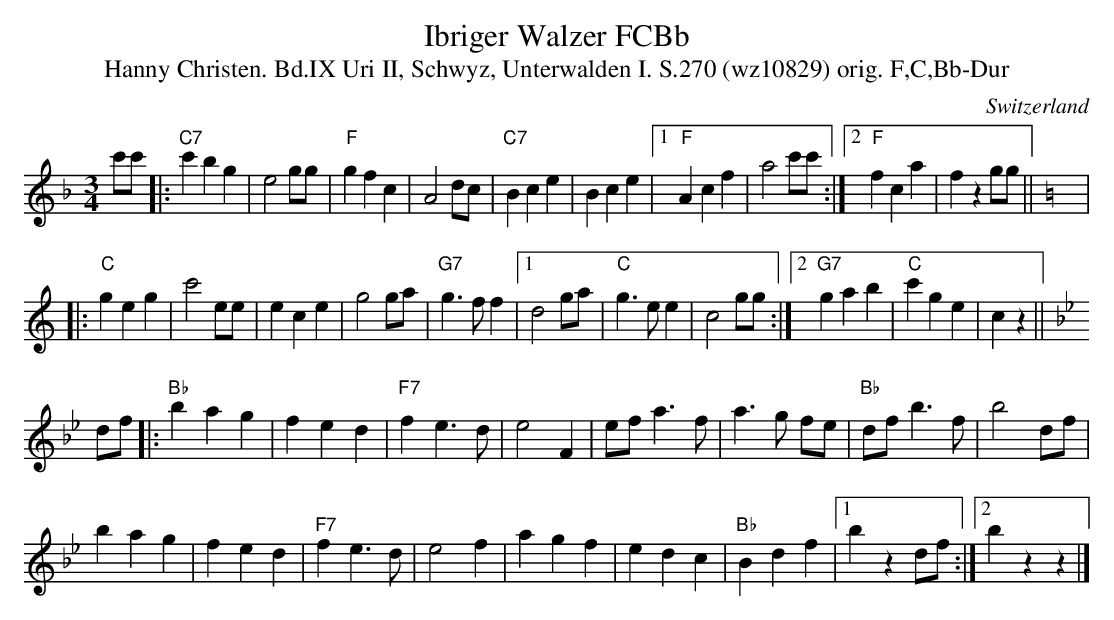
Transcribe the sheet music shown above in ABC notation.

X:1
T: Ibriger Walzer FCBb
T:Hanny Christen. Bd.IX Uri II, Schwyz, Unterwalden I. S.270 (wz10829) orig. F,C,Bb-Dur
M:3/4
L:1/4
O:Switzerland
K:F major
c'/c'/ |: "C7"c'bg | e2 g/g/ | "F"gfc | A2 d/c/ | "C7"Bce | Bce |1 "F"Acf | a2 c'/c'/ :|2 "F"fca | f z g/g/ ||[K:C] |:
 "C"geg | c'2 e/e/ | ece | g2 g/a/ | "G7"g>f f |1 d2 g/a/ | "C"g>e e | c2 g/g/ :|2 "G7"gab | "C"c'ge | c z  || [K:Bb]
d/f/ |: "Bb"bag | fed | "F7"fe>d | e2 F | e/f/ a>f | a>g f/e/ | "Bb"d/f/ b>f | b2 d/f/ |
bag | fed | "F7"fe>d | e2f | agf | edc | "Bb"Bdf |1 b z d/f/ :|2 b zz |]
